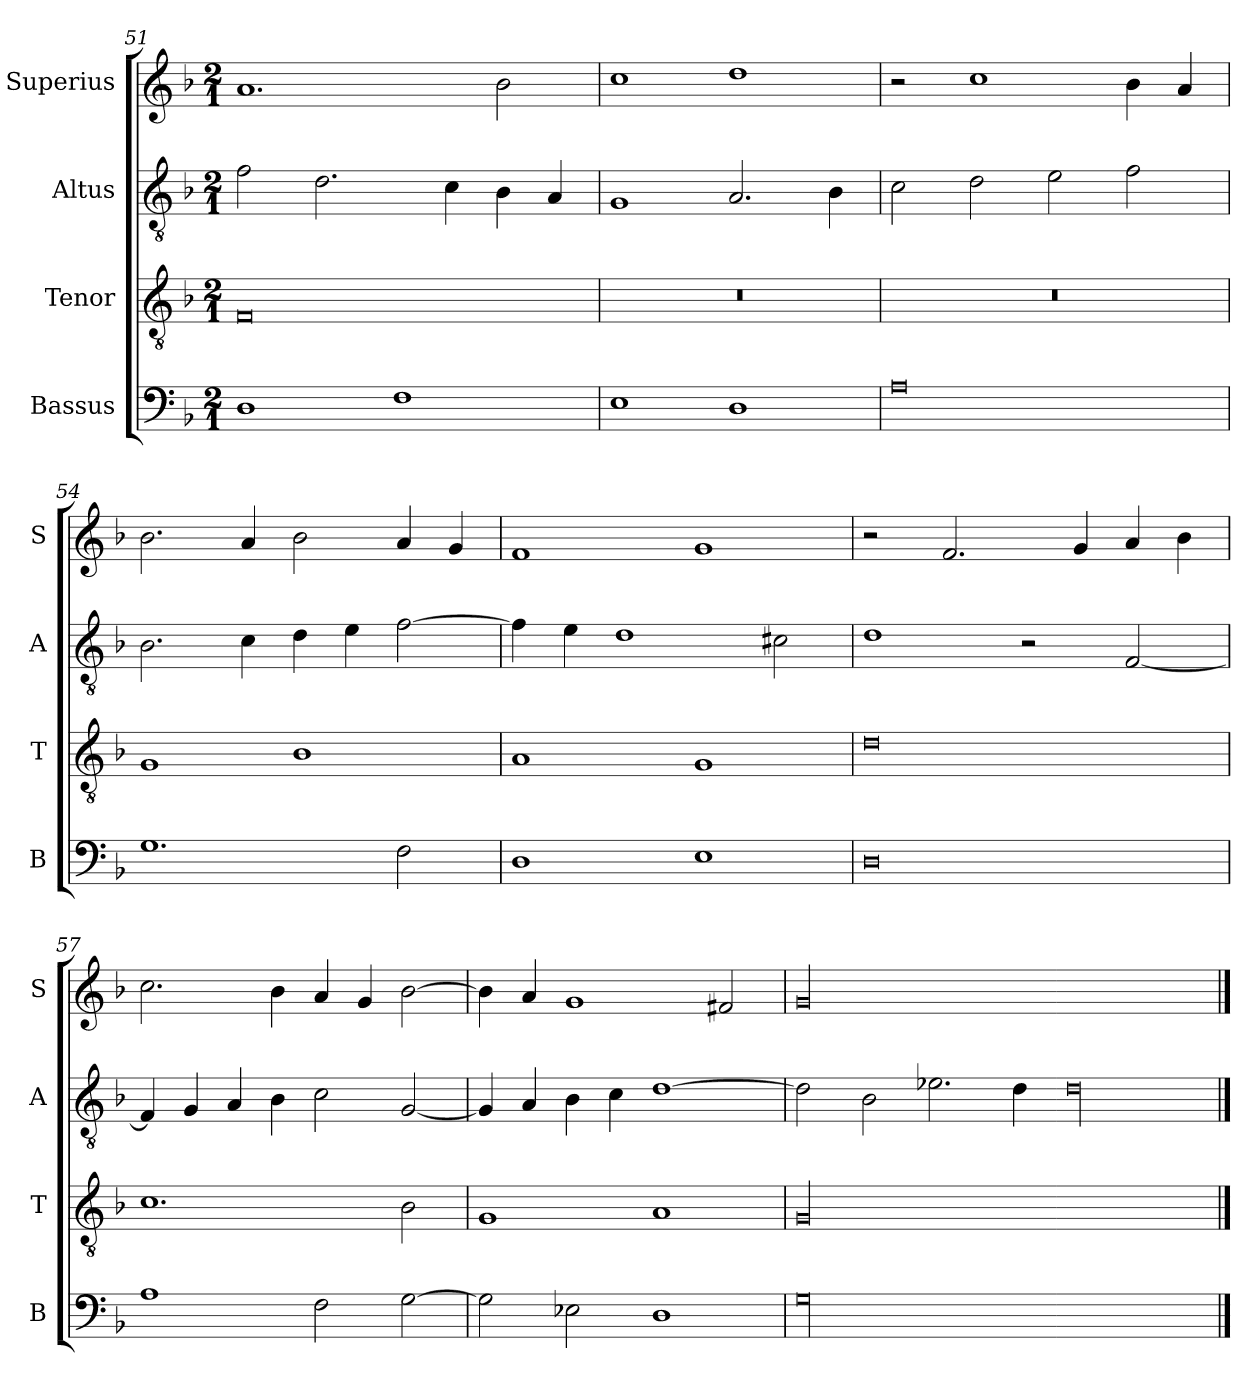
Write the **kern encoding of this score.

**kern	**kern	**kern	**kern
*part4	*part3	*part2	*part1
*staff4	*staff3	*staff2	*staff1
*I"Bassus	*I"Tenor	*I"Altus	*I"Superius
*I'B	*I'T	*I'A	*I'S
*clefF4	*clefGv2	*clefGv2	*clefG2
*k[b-]	*k[b-]	*k[b-]	*k[b-]
*M2/1	*M2/1	*M2/1	*M2/1
=51	=51	=51	=51
1D	0F	2f\	1.a
.	.	2.d\	.
1F	.	.	.
.	.	4c\	.
.	.	4B-\	2b-\
.	.	4A/	.
=52	=52	=52	=52
1E	0r	1G	1cc
1D	.	2.A/	1dd
.	.	4B-\	.
=53	=53	=53	=53
0A	0r	2c\	2r
.	.	2d\	1cc
.	.	2e\	.
.	.	2f\	4b-\
.	.	.	4a/
=54	=54	=54	=54
1.G	1G	2.B-\	2.b-\
.	.	4c\	4a/
.	1B-	4d\	2b-\
.	.	4e\	.
2F\	.	[2f\	4a/
.	.	.	4g/
=55	=55	=55	=55
1D	1A	4f\]	1f
.	.	4e\	.
.	.	1d	.
1E	1G	.	1g
.	.	2c#X\	.
=56	=56	=56	=56
0D	0d	1d	2r
.	.	.	2.f/
.	.	2r	.
.	.	.	4g/
.	.	[2F/	4a/
.	.	.	4b-\
=57	=57	=57	=57
1A	1.c	4F/]	2.cc\
.	.	4G/	.
.	.	4A/	.
.	.	4B-\	4b-\
2F\	.	2c\	4a/
.	.	.	4g/
[2G\	2B-\	[2G/	[2b-\
=58	=58	=58	=58
2G\]	1G	4G/]	4b-\]
.	.	4A/	4a/
2E-X\	.	4B-\	1g
.	.	4c\	.
1D	1A	[1d	.
.	.	.	2f#X/
=59	=59	=59	=59
!LO:N:vis=00	!LO:N:vis=00	!	!LO:N:vis=00
0G	0G	2d\]	0g
.	.	2B-\	.
.	.	2.e-X\	.
.	.	4d\	.
=60-	=60-	=60-	=60-
!	!	!LO:N:vis=00	!
0Gyy	0Gyy	0d	0gyy
==	==	==	==
*-	*-	*-	*-
